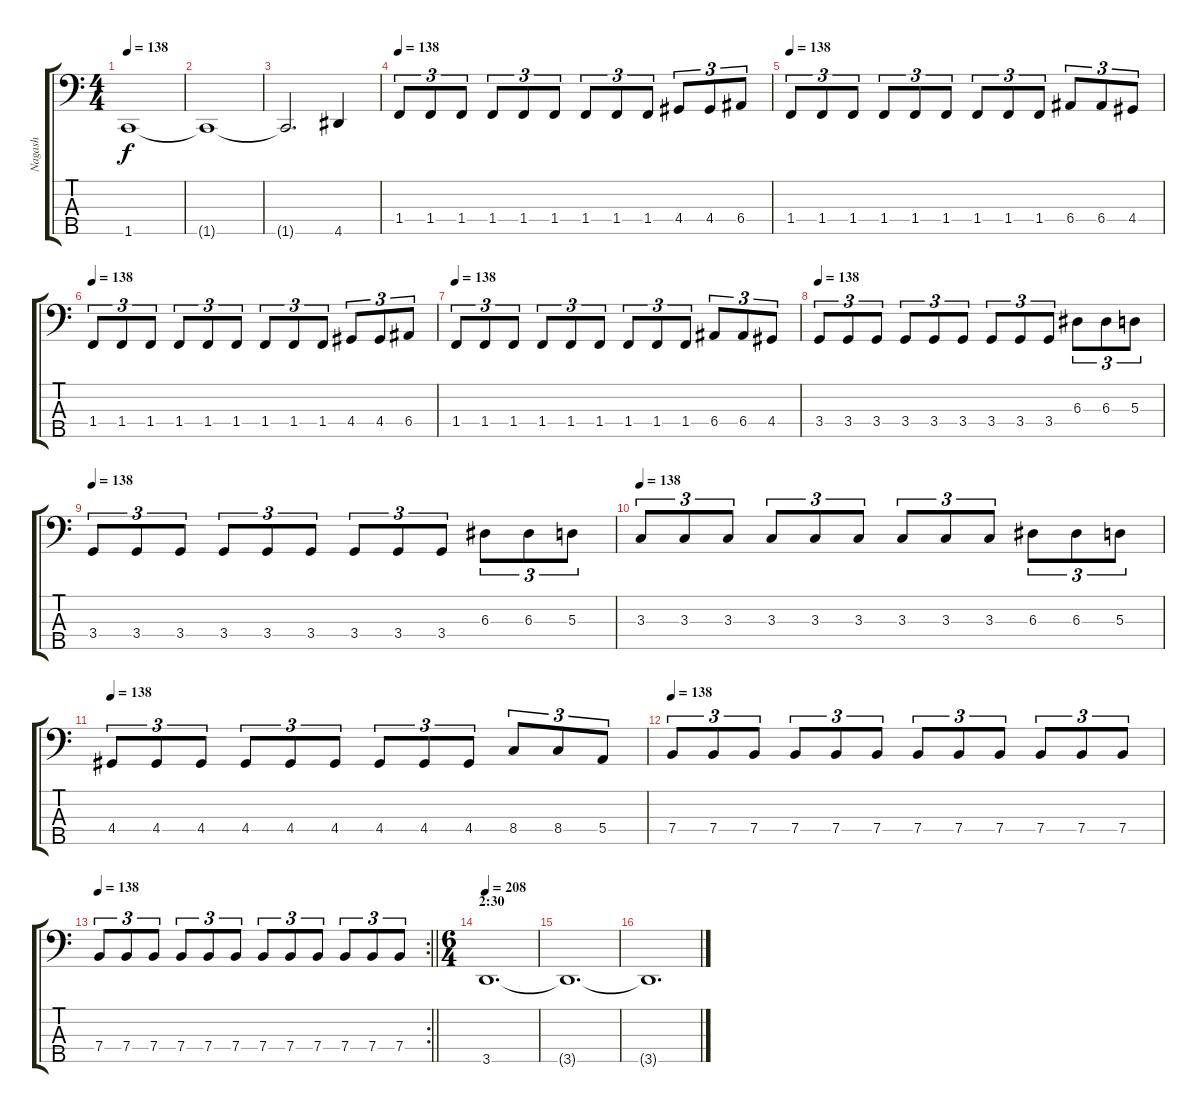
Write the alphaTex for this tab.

\track ("Nagash" "Nagash") {instrument electricbasspick}
\staff {score tabs}
\tuning (G2 D2 A1 E1 B0) {hide}
\ts (4 4)
\tempo 138
\clef f4
\ks c
1.5{t}.1{dy f} |
1.5{t}.1 |
1.5{t}.2{d} 4.5.4 |
\tempo 138
1.4.8{tu (3 2)} 1.4.8{tu (3 2)} 1.4.8{tu (3 2)} 1.4.8{tu (3 2)} 1.4.8{tu (3 2)} 1.4.8{tu (3 2)} 1.4.8{tu (3 2)} 1.4.8{tu (3 2)} 1.4.8{tu (3 2)} 4.4.8{tu (3 2)} 4.4.8{tu (3 2)} 6.4.8{tu (3 2)} |
\tempo 138
1.4.8{tu (3 2)} 1.4.8{tu (3 2)} 1.4.8{tu (3 2)} 1.4.8{tu (3 2)} 1.4.8{tu (3 2)} 1.4.8{tu (3 2)} 1.4.8{tu (3 2)} 1.4.8{tu (3 2)} 1.4.8{tu (3 2)} 6.4.8{tu (3 2)} 6.4.8{tu (3 2)} 4.4.8{tu (3 2)} |
\tempo 138
1.4.8{tu (3 2)} 1.4.8{tu (3 2)} 1.4.8{tu (3 2)} 1.4.8{tu (3 2)} 1.4.8{tu (3 2)} 1.4.8{tu (3 2)} 1.4.8{tu (3 2)} 1.4.8{tu (3 2)} 1.4.8{tu (3 2)} 4.4.8{tu (3 2)} 4.4.8{tu (3 2)} 6.4.8{tu (3 2)} |
\tempo 138
1.4.8{tu (3 2)} 1.4.8{tu (3 2)} 1.4.8{tu (3 2)} 1.4.8{tu (3 2)} 1.4.8{tu (3 2)} 1.4.8{tu (3 2)} 1.4.8{tu (3 2)} 1.4.8{tu (3 2)} 1.4.8{tu (3 2)} 6.4.8{tu (3 2)} 6.4.8{tu (3 2)} 4.4.8{tu (3 2)} |
\tempo 138
3.4.8{tu (3 2)} 3.4.8{tu (3 2)} 3.4.8{tu (3 2)} 3.4.8{tu (3 2)} 3.4.8{tu (3 2)} 3.4.8{tu (3 2)} 3.4.8{tu (3 2)} 3.4.8{tu (3 2)} 3.4.8{tu (3 2)} 6.3.8{tu (3 2)} 6.3.8{tu (3 2)} 5.3.8{tu (3 2)} |
\tempo 138
3.4.8{tu (3 2)} 3.4.8{tu (3 2)} 3.4.8{tu (3 2)} 3.4.8{tu (3 2)} 3.4.8{tu (3 2)} 3.4.8{tu (3 2)} 3.4.8{tu (3 2)} 3.4.8{tu (3 2)} 3.4.8{tu (3 2)} 6.3.8{tu (3 2)} 6.3.8{tu (3 2)} 5.3.8{tu (3 2)} |
\tempo 138
3.3.8{tu (3 2)} 3.3.8{tu (3 2)} 3.3.8{tu (3 2)} 3.3.8{tu (3 2)} 3.3.8{tu (3 2)} 3.3.8{tu (3 2)} 3.3.8{tu (3 2)} 3.3.8{tu (3 2)} 3.3.8{tu (3 2)} 6.3.8{tu (3 2)} 6.3.8{tu (3 2)} 5.3.8{tu (3 2)} |
\tempo 138
4.4.8{tu (3 2)} 4.4.8{tu (3 2)} 4.4.8{tu (3 2)} 4.4.8{tu (3 2)} 4.4.8{tu (3 2)} 4.4.8{tu (3 2)} 4.4.8{tu (3 2)} 4.4.8{tu (3 2)} 4.4.8{tu (3 2)} 8.4.8{tu (3 2)} 8.4.8{tu (3 2)} 5.4.8{tu (3 2)} |
\tempo 138
7.4.8{tu (3 2)} 7.4.8{tu (3 2)} 7.4.8{tu (3 2)} 7.4.8{tu (3 2)} 7.4.8{tu (3 2)} 7.4.8{tu (3 2)} 7.4.8{tu (3 2)} 7.4.8{tu (3 2)} 7.4.8{tu (3 2)} 7.4.8{tu (3 2)} 7.4.8{tu (3 2)} 7.4.8{tu (3 2)} |
\rc 2
\tempo 138
\barLineRight lightlight
7.4.8{tu (3 2)} 7.4.8{tu (3 2)} 7.4.8{tu (3 2)} 7.4.8{tu (3 2)} 7.4.8{tu (3 2)} 7.4.8{tu (3 2)} 7.4.8{tu (3 2)} 7.4.8{tu (3 2)} 7.4.8{tu (3 2)} 7.4.8{tu (3 2)} 7.4.8{tu (3 2)} 7.4.8{tu (3 2)} |
\ts (6 4)
\section ("" "2:30")
\tempo 208
3.5.1{d} |
3.5{t}.1{d} |
3.5{t}.1{d}
